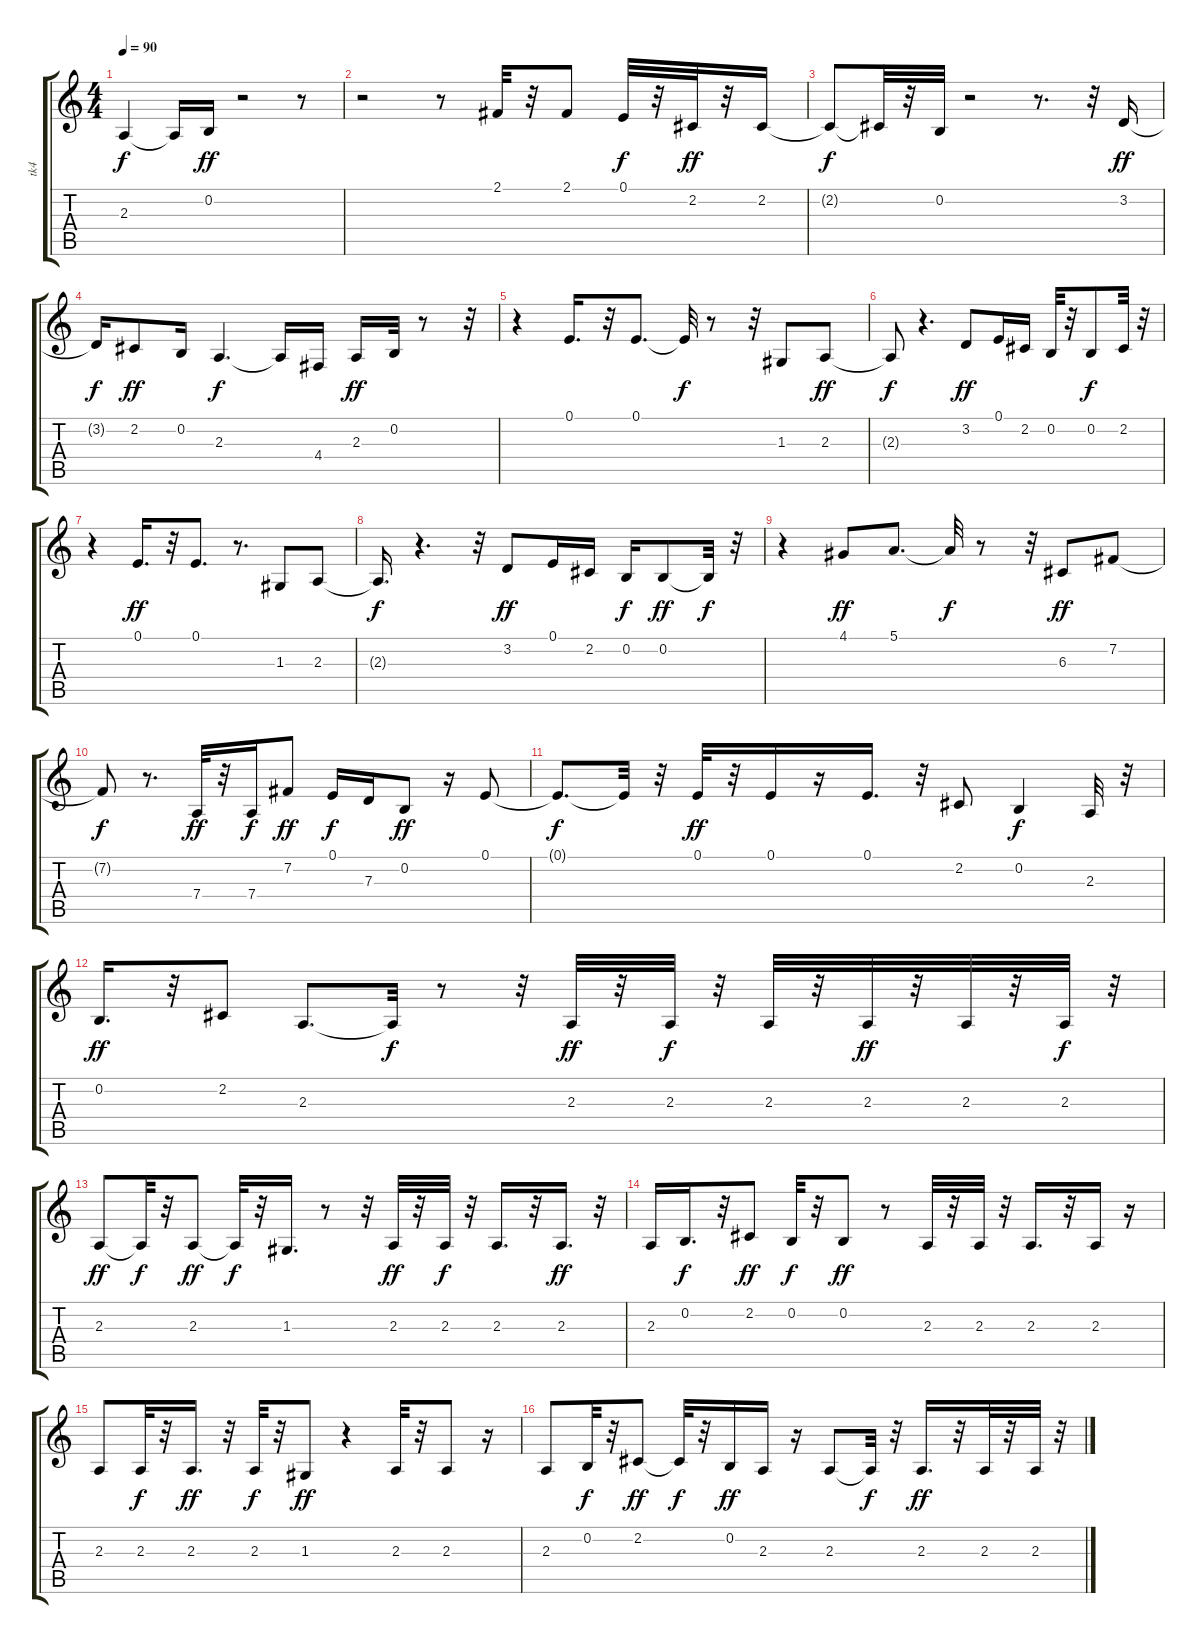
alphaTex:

\track ("tk4" "tk4") {instrument tenorsax}
\staff {score tabs}
\tuning (E4 B3 G3 D3 A2 E2) {hide}
\ts (4 4)
\tempo 90
\clef g2
\ks c
2.3{t}.4{dy f} 2.3{t}.16 0.2.16{dy ff} r.2 r.8 |
r.2 r.8 2.1.32 r.32 2.1.8 0.1.32{dy f} r.32 2.2.32{dy ff} r.32 2.2.16 |
2.2{t}.8{dy f} 2.2{t}.32 r.32 0.2.32 r.2 r.8{d} r.32 3.2.16{dy ff} |
3.2{t}.16{dy f} 2.2.8{dy ff} 0.2.16 2.3.4{d dy f} 2.3{t}.16 4.4.16 2.3.16{dy ff} 0.2.32 r.8 r.32 |
r.4 0.1.16{d} r.32 0.1.8{d} 0.1{t}.32{dy f} r.8 r.32 1.3.8 2.3.8{dy ff} |
2.3{t}.8{dy f} r.4{d} 3.2.8{dy ff} 0.1.16 2.2.16 0.2.32 r.32 0.2.8{dy f} 2.2.32 r.32 |
r.4 0.1.16{d dy ff} r.32 0.1.8{d} r.8{d} 1.3.8 2.3.8 |
2.3{t}.16{d dy f} r.4{d} r.32 3.2.8{dy ff} 0.1.16 2.2.16 0.2.16{dy f} 0.2.8{dy ff} 0.2{t}.32{dy f} r.32 |
r.4 4.1.8{dy ff} 5.1.8{d} 5.1{t}.32{dy f} r.8 r.32 6.3.8{dy ff} 7.2.8 |
7.2{t}.8{dy f} r.8{d} 7.4.32{dy ff} r.32 7.4.16{dy f} 7.2.8{dy ff} 0.1.16{dy f} 7.3.16 0.2.8{dy ff} r.16 0.1.8 |
0.1{t}.8{d dy f} 0.1{t}.32 r.32 0.1.32{dy ff} r.32 0.1.16 r.16 0.1.16{d} r.32 2.2.8 0.2.4{dy f} 2.3.32 r.32 |
0.2.16{d dy ff} r.32 2.2.8 2.3.8{d} 2.3{t}.32{dy f} r.8 r.32 2.3.32{dy ff} r.32 2.3.32{dy f} r.32 2.3.32 r.32 2.3.32{dy ff} r.32 2.3.32 r.32 2.3.32{dy f} r.32 |
2.3.8{dy ff} 2.3{t}.32{dy f} r.32 2.3.8{dy ff} 2.3{t}.32{dy f} r.32 1.3.16{d} r.8 r.32 2.3.32{dy ff} r.32 2.3.32{dy f} r.32 2.3.16{d} r.32 2.3.16{d dy ff} r.32 |
2.3.16 0.2.16{d dy f} r.32 2.2.8{dy ff} 0.2.32{dy f} r.32 0.2.8{dy ff} r.8 2.3.32 r.32 2.3.32 r.32 2.3.16{d} r.32 2.3.16 r.16 |
2.3.8 2.3.32{dy f} r.32 2.3.16{d dy ff} r.32 2.3.32{dy f} r.32 1.3.8{dy ff} r.4 2.3.32 r.32 2.3.8 r.16 |
2.3.8 0.2.32{dy f} r.32 2.2.8{dy ff} 2.2{t}.32{dy f} r.32 0.2.16{dy ff} 2.3.16 r.16 2.3.8 2.3{t}.32{dy f} r.32 2.3.16{d dy ff} r.32 2.3.32 r.32 2.3.32 r.32
